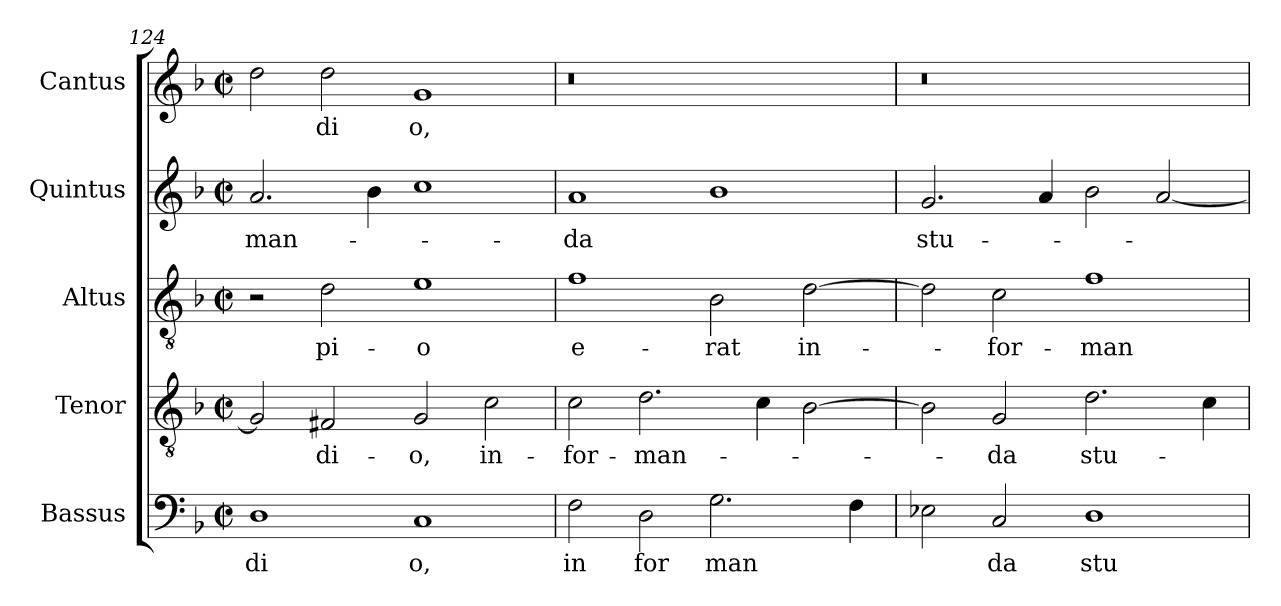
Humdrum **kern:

**kern	**text	**kern	**text	**kern	**text	**kern	**text	**kern	**text
*part5	*part5	*part4	*part4	*part3	*part3	*part2	*part2	*part1	*part1
*staff5	*staff5	*staff4	*staff4	*staff3	*staff3	*staff2	*staff2	*staff1	*staff1
*I"Bassus	*	*I"Tenor	*	*I"Altus	*	*I"Quintus	*	*I"Cantus	*
*clefF4	*	*clefGv2	*	*clefGv2	*	*clefG2	*	*clefG2	*
*k[b-]	*	*k[b-]	*	*k[b-]	*	*k[b-]	*	*k[b-]	*
*F:	*	*F:	*	*F:	*	*F:	*	*F:	*
*M2/2	*	*M2/2	*	*M2/2	*	*M2/2	*	*M2/2	*
*met(c|)	*	*met(c|)	*	*met(c|)	*	*met(c|)	*	*met(c|)	*
=124	=124	=124	=124	=124	=124	=124	=124	=124	=124
!	!LO:LY:b:cj	!	!	!	!	!	!LO:LY:b	!	!
1D	di	2G/]	.	2r	.	2.a/	-man-	2dd\	.
!	!	!	!LO:LY:b:cj	!	!LO:LY:b:cj	!	!	!	!LO:LY:b:cj
.	.	2F#/	-di-	2d\	pi-	.	.	2dd\	di
.	.	.	.	.	.	4b-\	.	.	.
!	!LO:LY:b:cj	!	!LO:LY:b:cj	!	!LO:LY:b:cj	!	!	!	!LO:LY:b:cj
1C	o,	2G/	-o,	1e	-o	1cc	.	1g	o,
!	!	!	!LO:LY:b:cj	!	!	!	!	!	!
.	.	2c\	in-	.	.	.	.	.	.
=125	=125	=125	=125	=125	=125	=125	=125	=125	=125
!	!LO:LY:b:cj	!	!LO:LY:b:cj	!	!LO:LY:b:cj	!	!LO:LY:b:cj	!	!
2F\	in	2c\	-for-	1f	e-	1a	-da	0r	.
!	!LO:LY:b:cj	!	!LO:LY:b	!	!	!	!	!	!
2D\	for	2.d\	-man-	.	.	.	.	.	.
!	!LO:LY:b	!	!	!	!LO:LY:b:cj	!	!	!	!
2.G\	man	.	.	2B-\	-rat	1b-	.	.	.
.	.	4c\	.	.	.	.	.	.	.
!	!	!	!	!	!LO:LY:b:cj	!	!	!	!
.	.	[>2B-\	.	[>2d\	in-	.	.	.	.
4F\	.	.	.	.	.	.	.	.	.
=126	=126	=126	=126	=126	=126	=126	=126	=126	=126
!	!	!	!	!	!	!	!LO:LY:b	!	!
2E-\	.	2B-\]	.	2d\]	.	2.g/	stu-	0r	.
!	!LO:LY:b:cj	!	!LO:LY:b:cj	!	!LO:LY:b:cj	!	!	!	!
2C/	da	2G/	-da	2c\	-for-	.	.	.	.
.	.	.	.	.	.	4a/	.	.	.
!	!LO:LY:b:cj	!	!LO:LY:b	!	!LO:LY:b:cj	!	!	!	!
1D	stu	2.d\	stu-	1f	-man-	2b-\	.	.	.
.	.	.	.	.	.	[>2a/	.	.	.
.	.	4c\	.	.	.	.	.	.	.
=	=	=	=	=	=	=	=	=	=
*-	*-	*-	*-	*-	*-	*-	*-	*-	*-
